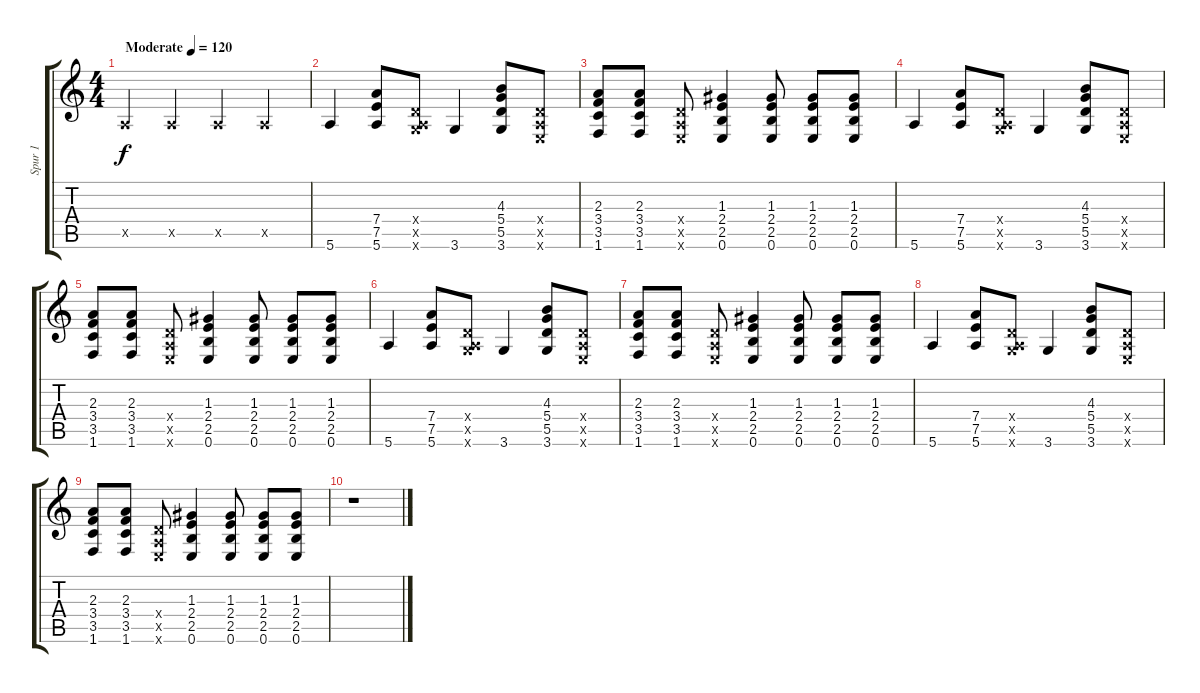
\track ("Spur 1" "Spur 1") {instrument electricguitarjazz}
\staff {score tabs}
\tuning (E4 B3 G3 D3 A2 E2) {hide}
\ts (4 4)
\tempo (120 "Moderate")
\clef g2
\ks c
0.5{x}.4{dy f instrument electricguitarjazz} 0.5{x}.4 0.5{x}.4 0.5{x}.4 |
5.6.4 (7.4 7.5 5.6).8 (0.4{x} 0.5{x} 3.6{x}).8 3.6.4 (4.3 5.4 5.5 3.6).8 (0.4{x} 0.5{x} 0.6{x}).8 |
(2.3 3.4 3.5 1.6).8 (2.3 3.4 3.5 1.6).8 (0.4{x} 0.5{x} 0.6{x}).8 (1.3 2.4 2.5 0.6).4 (1.3 2.4 2.5 0.6).8 (1.3 2.4 2.5 0.6).8 (1.3 2.4 2.5 0.6).8 |
5.6.4 (7.4 7.5 5.6).8 (0.4{x} 0.5{x} 3.6{x}).8 3.6.4 (4.3 5.4 5.5 3.6).8 (0.4{x} 0.5{x} 0.6{x}).8 |
(2.3 3.4 3.5 1.6).8 (2.3 3.4 3.5 1.6).8 (0.4{x} 0.5{x} 0.6{x}).8 (1.3 2.4 2.5 0.6).4 (1.3 2.4 2.5 0.6).8 (1.3 2.4 2.5 0.6).8 (1.3 2.4 2.5 0.6).8 |
5.6.4 (7.4 7.5 5.6).8 (0.4{x} 0.5{x} 3.6{x}).8 3.6.4 (4.3 5.4 5.5 3.6).8 (0.4{x} 0.5{x} 0.6{x}).8 |
(2.3 3.4 3.5 1.6).8 (2.3 3.4 3.5 1.6).8 (0.4{x} 0.5{x} 0.6{x}).8 (1.3 2.4 2.5 0.6).4 (1.3 2.4 2.5 0.6).8 (1.3 2.4 2.5 0.6).8 (1.3 2.4 2.5 0.6).8 |
5.6.4 (7.4 7.5 5.6).8 (0.4{x} 0.5{x} 3.6{x}).8 3.6.4 (4.3 5.4 5.5 3.6).8 (0.4{x} 0.5{x} 0.6{x}).8 |
(2.3 3.4 3.5 1.6).8 (2.3 3.4 3.5 1.6).8 (0.4{x} 0.5{x} 0.6{x}).8 (1.3 2.4 2.5 0.6).4 (1.3 2.4 2.5 0.6).8 (1.3 2.4 2.5 0.6).8 (1.3 2.4 2.5 0.6).8 |
r.1
